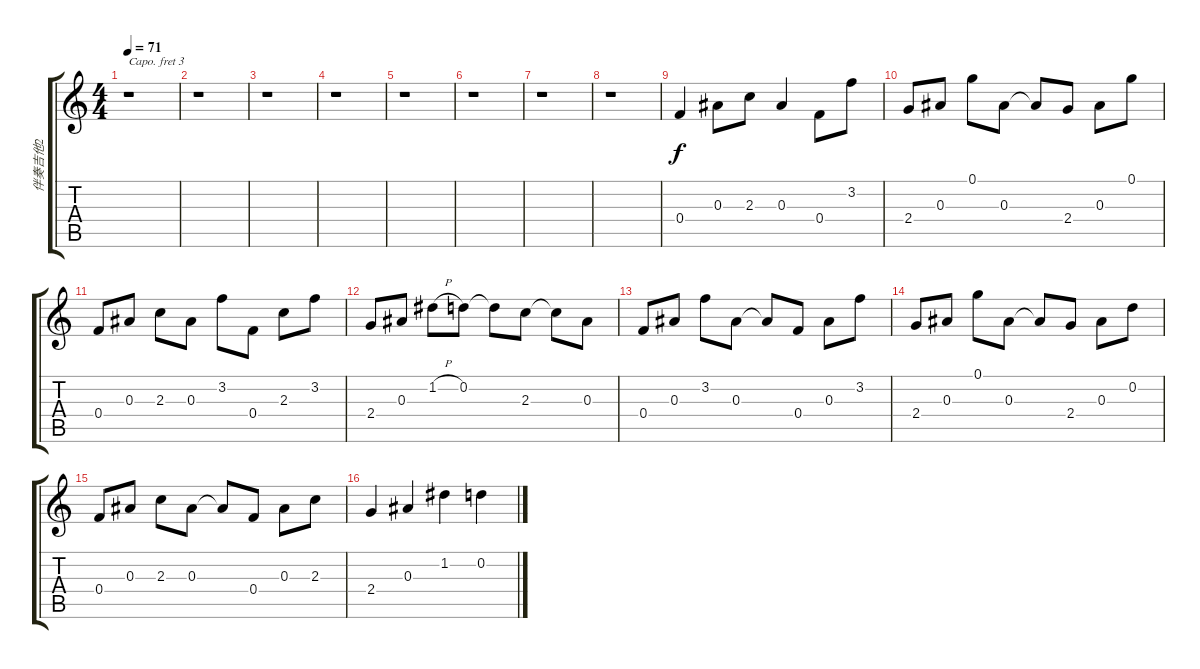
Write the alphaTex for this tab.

\track ("伴奏吉他2" "伴奏吉他2") {instrument overdrivenguitar}
\staff {score tabs}
\capo 3
\tuning (E4 B3 G3 D3 A2 E2) {hide}
\ts (4 4)
\tempo 71
\clef g2
\ks c
r.1{dy f} |
r.1 |
r.1 |
r.1 |
r.1 |
r.1 |
r.1 |
r.1 |
0.4.4{volume 14 balance 8 instrument fretlessbass} 0.3.8 2.3.8 0.3.4 0.4.8 3.2.8 |
2.4.8 0.3.8 0.1.8 0.3.8 0.3{t}.8 2.4.8 0.3.8 0.1.8 |
0.4.8 0.3.8 2.3.8 0.3.8 3.2.8 0.4.8 2.3.8 3.2.8 |
2.4.8 0.3.8 1.2{h}.8 0.2.8 0.2{t}.8 2.3.8 2.3{t}.8 0.3.8 |
0.4.8 0.3.8 3.2.8 0.3.8 0.3{t}.8 0.4.8 0.3.8 3.2.8 |
2.4.8 0.3.8 0.1.8 0.3.8 0.3{t}.8 2.4.8 0.3.8 0.2.8 |
0.4.8 0.3.8 2.3.8 0.3.8 0.3{t}.8 0.4.8 0.3.8 2.3.8 |
2.4.4 0.3.4 1.2.4 0.2.4
